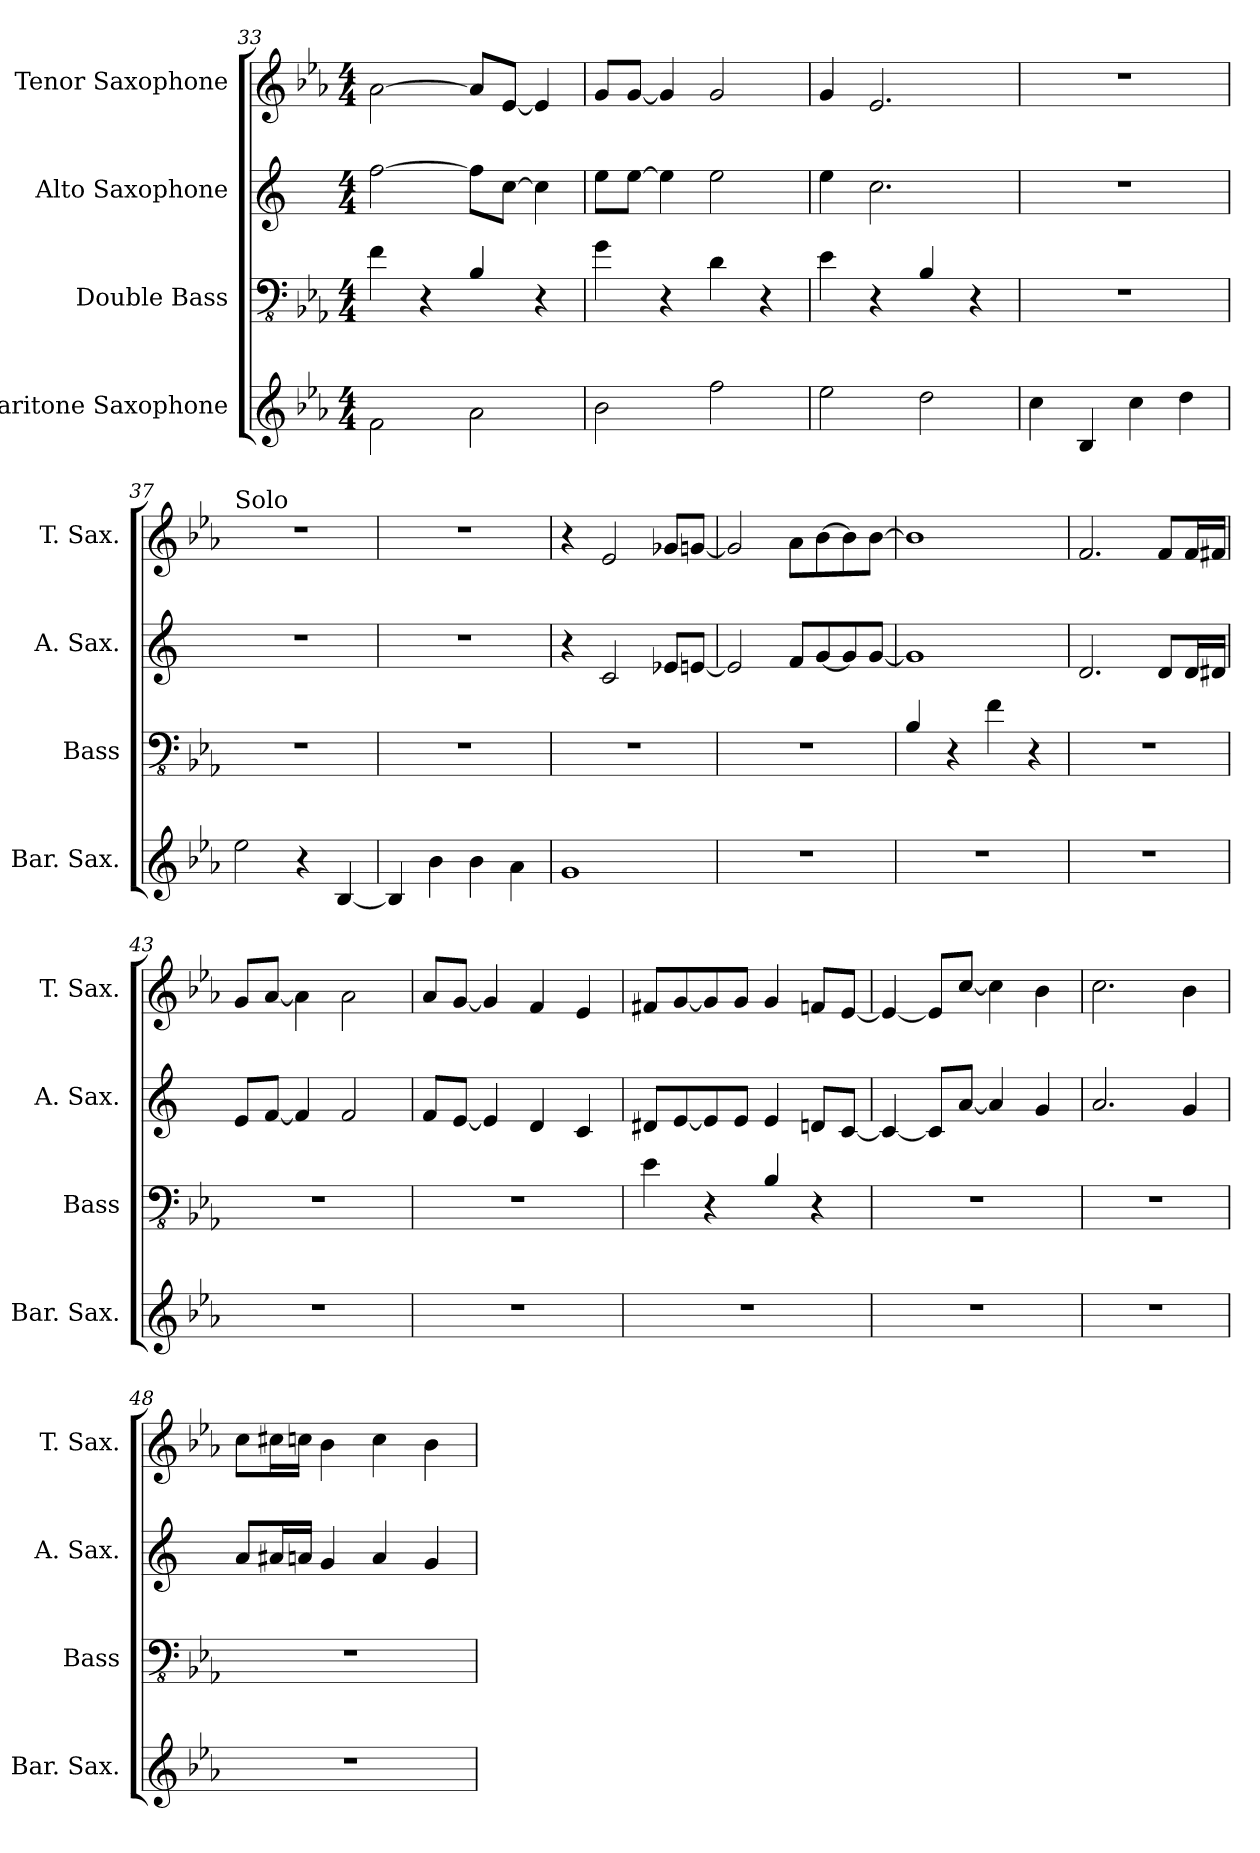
**kern	**kern	**kern	**kern
*part4	*part3	*part2	*part1
*staff4	*staff3	*staff2	*staff1
*I"Baritone Saxophone	*I"Double Bass	*I"Alto Saxophone	*I"Tenor Saxophone
*I'Bar. Sax.	*I'Bass	*I'A. Sax.	*I'T. Sax.
*clefG2	*clefFv4	*clefG2	*clefG2
*ITrd12c21	*ITrd7c12	*ITrd5c9	*ITrd8c14
*k[b-e-a-]	*k[b-e-a-]	*k[b-e-a-]	*k[b-e-a-]
*E-:	*E-:	*E-:	*E-:
*M4/4	*M4/4	*M4/4	*M4/4
=33	=33	=33	=33
2F\	4FF\	[2a-\	[2A-\
.	4r	.	.
2A-\	4BBB-/	8a-\L]	8A-/L]
.	.	[8e-\J	[8E-/J
.	4r	4e-\]	4E-/]
=34	=34	=34	=34
2B-\	4GG\	8g\L	8G/L
.	.	[8g\J	[8G/J
.	4r	4g\]	4G/]
2f\	4DD\	2g\	2G/
.	4r	.	.
=35	=35	=35	=35
2e-\	4EE-\	4g\	4G/
.	4r	2.e-\	2.E-/
2d\	4BBB-/	.	.
.	4r	.	.
=36	=36	=36	=36
4c\	1r	1r	1r
4BB-/	.	.	.
4c\	.	.	.
4d\	.	.	.
=37	=37	=37	=37
!	!	!	!LO:TX:a:t=Solo
2e-\	1r	1r	1r
4r	.	.	.
[4BB-/	.	.	.
=38	=38	=38	=38
4BB-/]	1r	1r	1r
4B-\	.	.	.
4B-\	.	.	.
4A-\	.	.	.
!!LO:PB:g=z
=39	=39	=39	=39
1G	1r	4r	4r
.	.	2E-/	2E-/
.	.	8G-X/L	8G-X/L
.	.	[8Gn/J	[8Gn/J
=40	=40	=40	=40
1r	1r	2G/]	2G/]
.	.	8A-/L	8A-\L
.	.	[8B-/	[8B-\
.	.	8B-/]	8B-\]
.	.	[8B-/J	[8B-\J
=41	=41	=41	=41
1r	4BBB-/	1B-]	1B-]
.	4r	.	.
.	4FF\	.	.
.	4r	.	.
=42	=42	=42	=42
1r	1r	2.F/	2.F/
.	.	8F/L	8F/L
.	.	16F/L	16F/L
.	.	16F#X/JJ	16F#X/JJ
=43	=43	=43	=43
1r	1r	8G/L	8G/L
.	.	[8A-/J	[8A-/J
.	.	4A-/]	4A-\]
.	.	2A-/	2A-\
=44	=44	=44	=44
1r	1r	8A-/L	8A-/L
.	.	[8G/J	[8G/J
.	.	4G/]	4G/]
.	.	4F/	4F/
.	.	4E-/	4E-/
!!LO:LB:g=z
=45	=45	=45	=45
1r	4EE-\	8F#X/L	8F#X/L
.	.	[8G/	[8G/
.	4r	8G/]	8G/]
.	.	8G/J	8G/J
.	4BBB-/	4G/	4G/
.	4r	8Fn/L	8Fn/L
.	.	[8E-/J	[8E-/J
=46	=46	=46	=46
1r	1r	4E-/_	4E-/_
.	.	8E-/L]	8E-/L]
.	.	[8c/J	[8c/J
.	.	4c/]	4c\]
.	.	4B-/	4B-\
=47	=47	=47	=47
1r	1r	2.c/	2.c\
.	.	4B-/	4B-\
=48	=48	=48	=48
1r	1r	8c/L	8c\L
.	.	16c#X/L	16c#X\L
.	.	16cn/JJ	16cn\JJ
.	.	4B-/	4B-\
.	.	4c/	4c\
.	.	4B-/	4B-\
=	=	=	=
*-	*-	*-	*-
